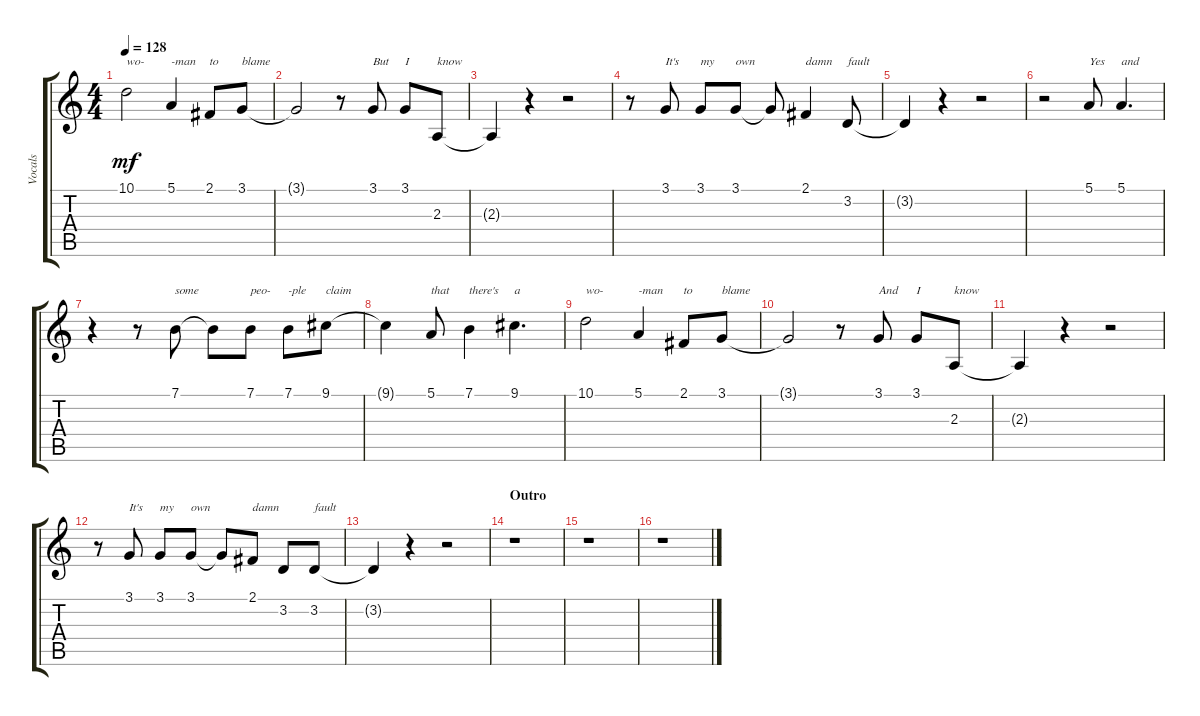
\track ("Vocals" "Vocals") {instrument voiceoohs}
\staff {score tabs}
\tuning (E4 B3 G3 D3 A2 E2) {hide}
\ts (4 4)
\tempo 128
\clef g2
\ks c
10.1.2{txt "wo-" dy mf} 5.1.4{txt "-man"} 2.1.8{txt "to"} 3.1.8{txt "blame"} |
3.1{t}.2 r.8 3.1.8{txt "But"} 3.1.8{txt "I"} 2.3.8{txt "know"} |
2.3{t}.4 r.4 r.2 |
r.8 3.1.8{txt "It's"} 3.1.8{txt "my"} 3.1.8{txt "own"} 3.1{t}.8 2.1.4{txt "damn"} 3.2.8{txt "fault"} |
3.2{t}.4 r.4 r.2 |
r.2 5.1.8{txt "Yes"} 5.1.4{d txt "and"} |
r.4 r.8 7.1.8{txt "some"} 7.1{t}.8 7.1.8{txt "peo-"} 7.1.8{txt "-ple"} 9.1.8{txt "claim"} |
9.1{t}.4 5.1.8{txt "that"} 7.1.4{txt "there's"} 9.1.4{d txt "a"} |
10.1.2{txt "wo-"} 5.1.4{txt "-man"} 2.1.8{txt "to"} 3.1.8{txt "blame"} |
3.1{t}.2 r.8 3.1.8{txt "And"} 3.1.8{txt "I"} 2.3.8{txt "know"} |
2.3{t}.4 r.4 r.2 |
r.8 3.1.8{txt "It's"} 3.1.8{txt "my"} 3.1.8{txt "own"} 3.1{t}.8 2.1.8{txt "damn"} 3.2.8 3.2.8{txt "fault"} |
3.2{t}.4 r.4 r.2 |
\section ("" "Outro")
r.1 |
r.1 |
r.1
